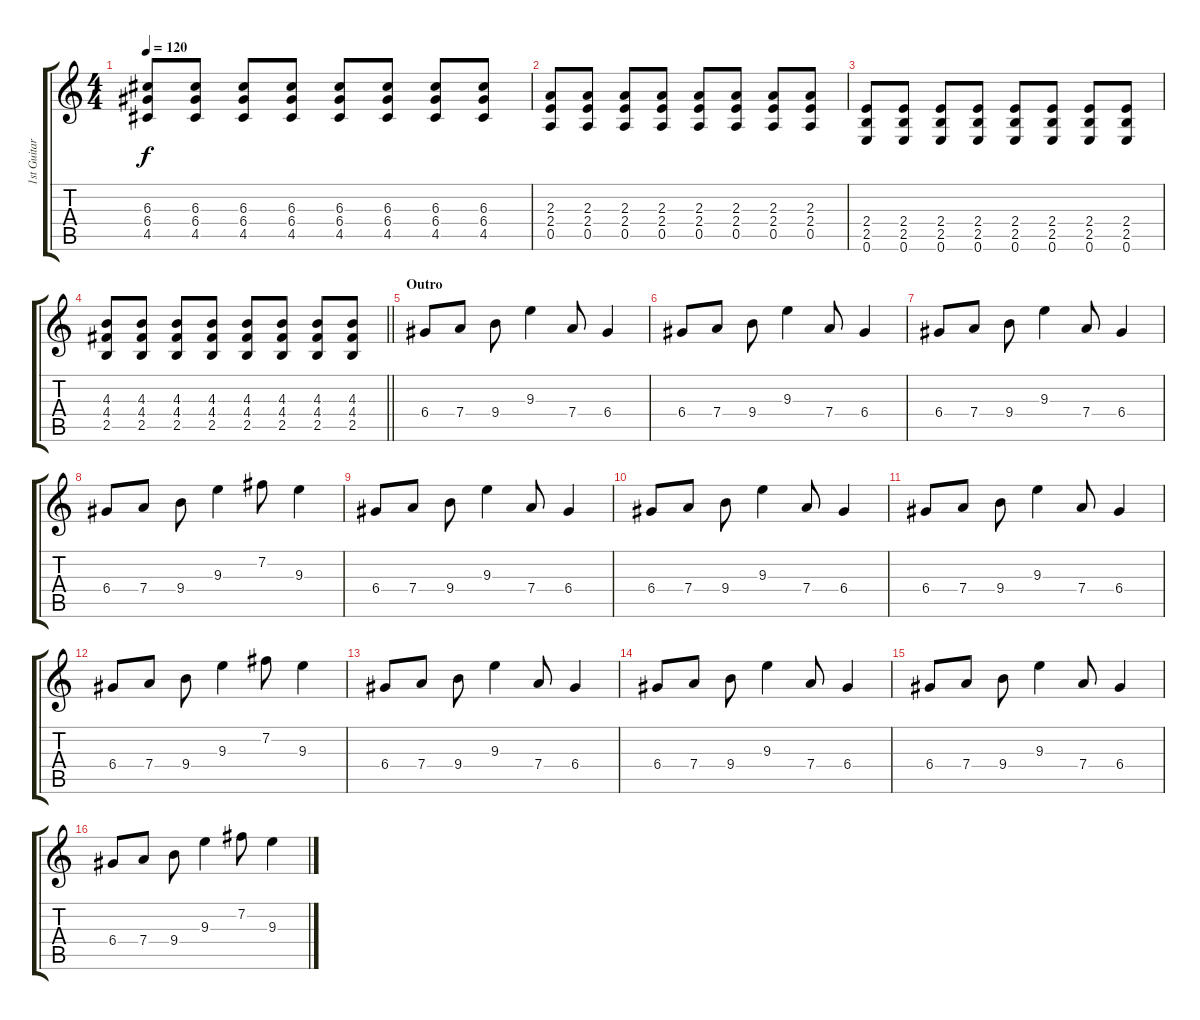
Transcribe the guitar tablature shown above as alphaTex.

\track ("1st Guitar" "1st Guitar") {instrument overdrivenguitar}
\staff {score tabs}
\tuning (E4 B3 G3 D3 A2 E2) {hide}
\ts (4 4)
\tempo 120
\clef g2
\ks c
(6.3 6.4 4.5).8{dy f} (6.3 6.4 4.5).8 (6.3 6.4 4.5).8 (6.3 6.4 4.5).8 (6.3 6.4 4.5).8 (6.3 6.4 4.5).8 (6.3 6.4 4.5).8 (6.3 6.4 4.5).8 |
(2.3 2.4 0.5).8 (2.3 2.4 0.5).8 (2.3 2.4 0.5).8 (2.3 2.4 0.5).8 (2.3 2.4 0.5).8 (2.3 2.4 0.5).8 (2.3 2.4 0.5).8 (2.3 2.4 0.5).8 |
(2.4 2.5 0.6).8 (2.4 2.5 0.6).8 (2.4 2.5 0.6).8 (2.4 2.5 0.6).8 (2.4 2.5 0.6).8 (2.4 2.5 0.6).8 (2.4 2.5 0.6).8 (2.4 2.5 0.6).8 |
\barLineRight lightlight
(4.3 4.4 2.5).8 (4.3 4.4 2.5).8 (4.3 4.4 2.5).8 (4.3 4.4 2.5).8 (4.3 4.4 2.5).8 (4.3 4.4 2.5).8 (4.3 4.4 2.5).8 (4.3 4.4 2.5).8 |
\section ("" "Outro")
6.4.8 7.4.8 9.4.8 9.3.4 7.4.8 6.4.4 |
6.4.8 7.4.8 9.4.8 9.3.4 7.4.8 6.4.4 |
6.4.8 7.4.8 9.4.8 9.3.4 7.4.8 6.4.4 |
6.4.8 7.4.8 9.4.8 9.3.4 7.2.8 9.3.4 |
6.4.8 7.4.8 9.4.8 9.3.4 7.4.8 6.4.4 |
6.4.8 7.4.8 9.4.8 9.3.4 7.4.8 6.4.4 |
6.4.8 7.4.8 9.4.8 9.3.4 7.4.8 6.4.4 |
6.4.8 7.4.8 9.4.8 9.3.4 7.2.8 9.3.4 |
6.4.8 7.4.8 9.4.8 9.3.4 7.4.8 6.4.4 |
6.4.8 7.4.8 9.4.8 9.3.4 7.4.8 6.4.4 |
6.4.8 7.4.8 9.4.8 9.3.4 7.4.8 6.4.4 |
6.4.8 7.4.8 9.4.8 9.3.4 7.2.8 9.3.4
